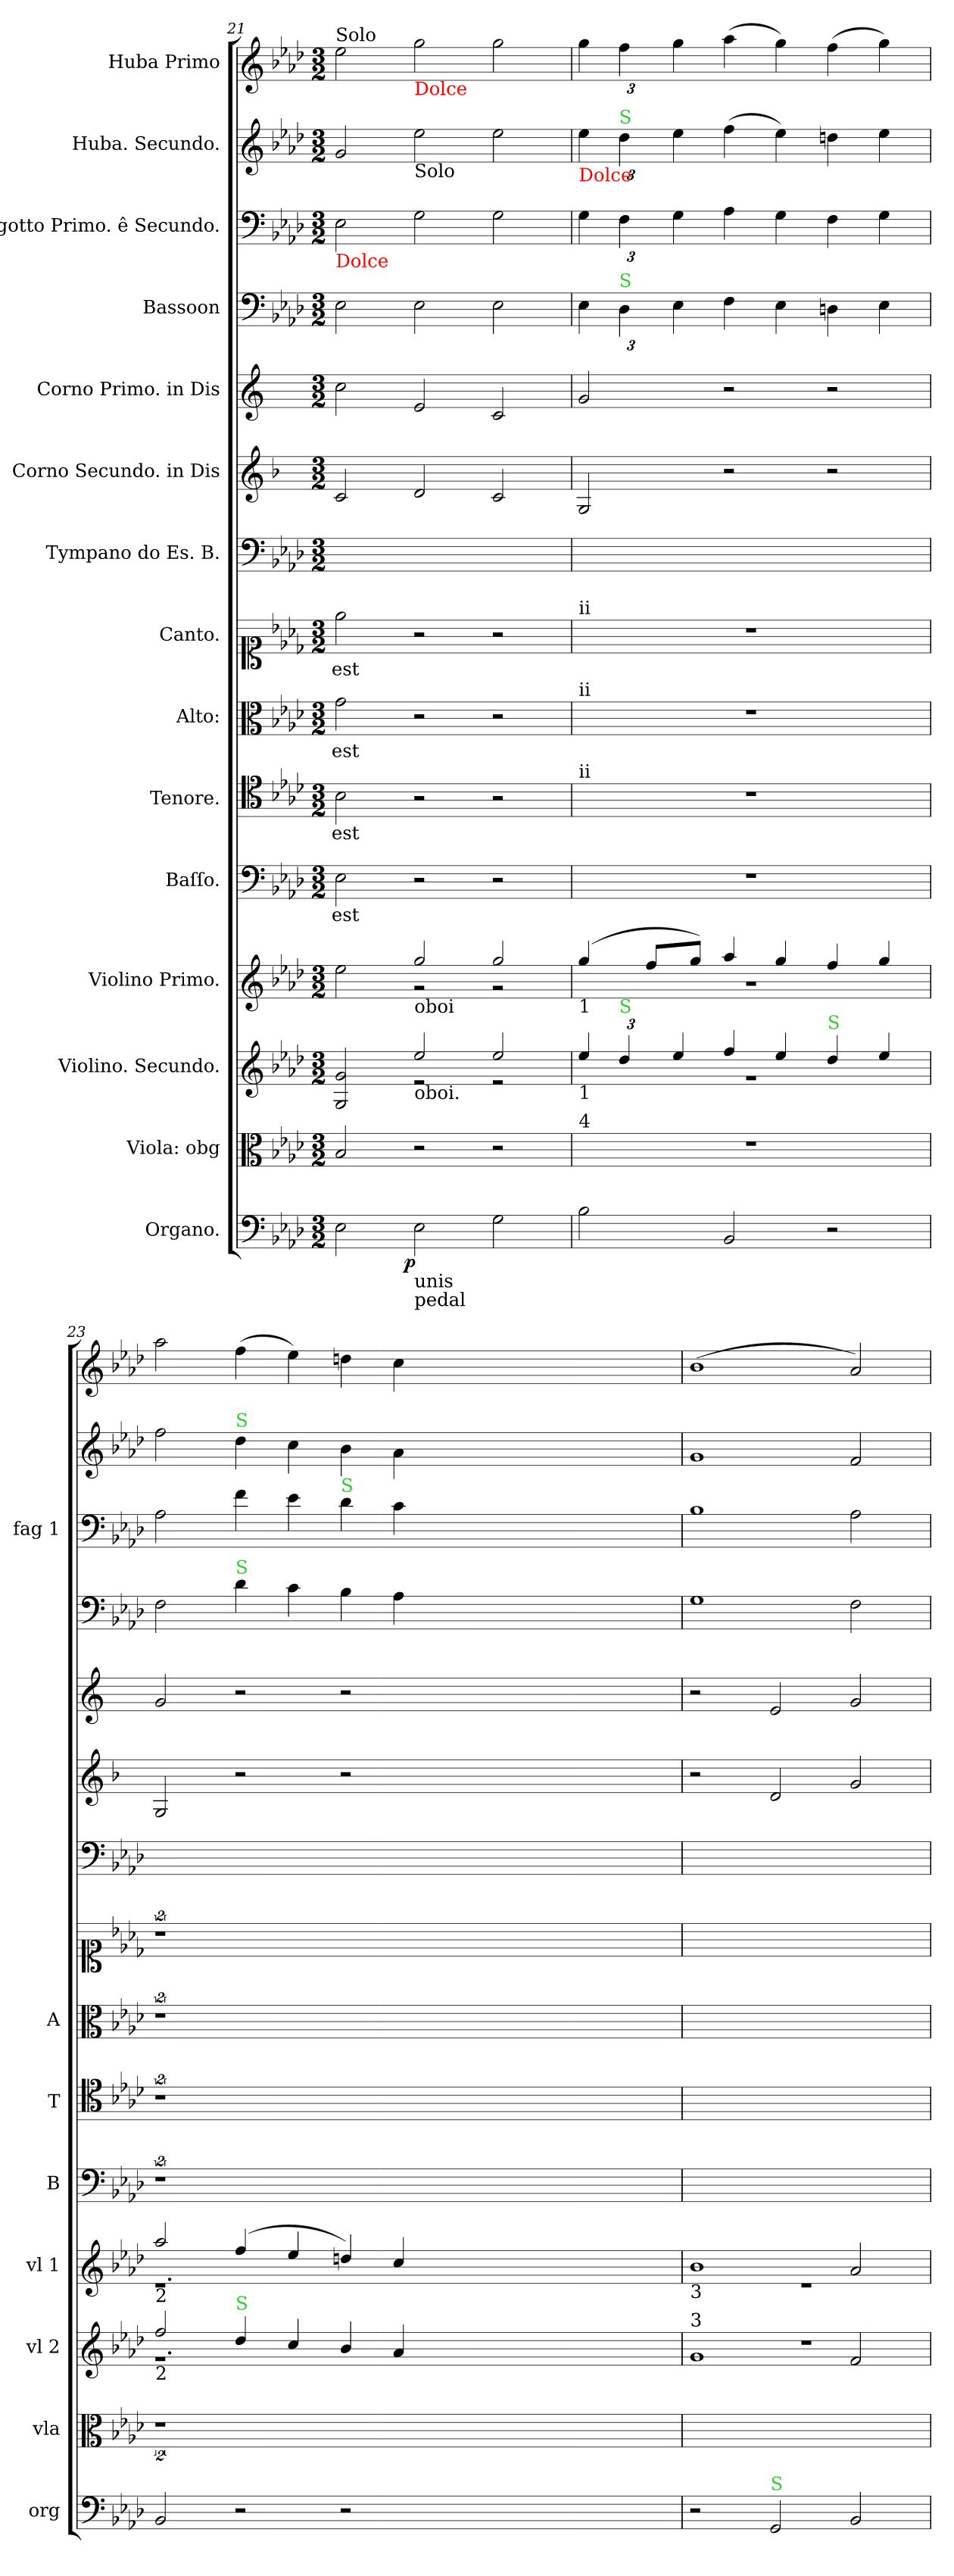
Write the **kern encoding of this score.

**kern	**dynam	**kern	**kern	**kern	**kern	**text	**kern	**text	**kern	**text	**kern	**text	**kern	**kern	**kern	**kern	**kern	**kern	**kern
*part15	*part15	*part14	*part13	*part12	*part11	*part11	*part10	*part10	*part9	*part9	*part8	*part8	*part7	*part6	*part5	*part4	*part3	*part2	*part1
*staff15	*staff15	*staff14	*staff13	*staff12	*staff11	*staff11	*staff10	*staff10	*staff9	*staff9	*staff8	*staff8	*staff7	*staff6	*staff5	*staff4	*staff3	*staff2	*staff1
*I"Organo.	*	*I"Viola: obg	*I"Violino. Secundo.	*I"Violino Primo.	*I"Baſſo.	*	*I"Tenore.	*	*I"Alto:	*	*I"Canto.	*	*I"Tympano do Es. B.	*I"Corno Secundo. in Dis	*I"Corno Primo. in Dis	*I"Bassoon	*I"Fagotto Primo. ê Secundo.	*I"Huba. Secundo.	*I"Huba Primo
*I'org	*	*I'vla	*I'vl 2	*I'vl 1	*I'B	*	*I'T	*	*I'A	*	*	*	*	*	*	*	*I'fag 1	*	*
*clefF4	*	*clefC3	*clefG2	*clefG2	*clefF4	*	*clefC4	*	*clefC3	*	*clefC1	*	*clefF4	*clefG2	*clefG2	*clefF4	*clefF4	*clefG2	*clefG2
*	*	*	*	*	*	*	*	*	*	*	*	*	*	*ITrd-2c-3	*ITrd-2c-3	*	*	*	*
*k[b-e-a-d-]	*	*k[b-e-a-d-]	*k[b-e-a-d-]	*k[b-e-a-d-]	*k[b-e-a-d-]	*	*k[b-e-a-d-]	*	*k[b-e-a-d-]	*	*k[b-e-a-d-]	*	*k[b-e-a-d-]	*k[b-e-a-d-]	*k[b-e-a-]	*k[b-e-a-d-]	*k[b-e-a-d-]	*k[b-e-a-d-]	*k[b-e-a-d-]
*A-:	*	*A-:	*A-:	*A-:	*A-:	*	*A-:	*	*A-:	*	*A-:	*	*A-:	*A-:	*	*A-:	*A-:	*A-:	*A-:
*M3/2	*	*M3/2	*M3/2	*M3/2	*M3/2	*	*M3/2	*	*M3/2	*	*M3/2	*	*M3/2	*M3/2	*M3/2	*M3/2	*M3/2	*M3/2	*M3/2
=21	=21	=21	=21	=21	=21	=21	=21	=21	=21	=21	=21	=21	=21	=21	=21	=21	=21	=21	=21
*	*	*	*^	*^	*	*	*	*	*	*	*	*	*	*	*	*	*	*	*
!	!	!	!	!	!	!	!	!	!	!	!	!	!	!	!	!	!	!	!	!	!LO:TX:a:t=Solo
!	!	!	!	!	!	!	!	!	!	!	!	!	!	!	!	!	!	!	!LO:TX:b:color=red:t=Dolce	!	!
2E-\	.	2B-/	2ryy	2G/ 2g/	2ryy	2ee-\	2E-\	est	2B-\	est	2g\	est	2ee-\	est	1.ryy	2e-/	2ee-\	2E-\	2E-\	2g/	2ee-\
!	!	!	!	!	!	!	!	!	!	!	!	!	!	!	!	!	!	!	!	!	!LO:TX:b:color=red:t=Dolce
!	!	!	!	!	!	!	!	!	!	!	!	!	!	!	!	!	!	!	!	!LO:TX:b:t=Solo	!
!	!	!	!	!	!LO:TX:b:t=oboi	!	!	!	!	!	!	!	!	!	!	!	!	!	!	!	!
!	!	!	!LO:TX:b:t=oboi.	!	!	!	!	!	!	!	!	!	!	!	!	!	!	!	!	!	!
!LO:TX:b:t=unis	!	!	!	!	!	!	!	!	!	!	!	!	!	!	!	!	!	!	!	!	!
!LO:TX:b:t=pedal	!	!	!	!	!	!	!	!	!	!	!	!	!	!	!	!	!	!	!	!	!
!	!LO:DY:b:rj	!	!	!	!	!	!	!	!	!	!	!	!	!	!	!	!	!	!	!	!
2E-\	p	2r	2ee-!/	2r	2gg!/	2r	2r	.	2r	.	2r	.	2r	.	.	2f/	2g/	2E-\	2G\	2ee-\	2gg\
2G\	.	2r	2ee-!/	2r	2gg!/	2r	2r	.	2r	.	2r	.	2r	.	.	2e-/	2e-/	2E-\	2G\	2ee-\	2gg\
=22	=22	=22	=22	=22	=22	=22	=22	=22	=22	=22	=22	=22	=22	=22	=22	=22	=22	=22	=22	=22	=22
*	*	*	*Xbrackettup	*	*	*	*	*	*	*	*	*	*	*	*	*	*	*Xbrackettup	*Xbrackettup	*Xbrackettup	*Xbrackettup
!	!	!	!	!	!	!	!	!	!	!	!	!	!	!	!	!	!	!	!	!LO:TX:b:color=red:t=Dolce	!
!	!	!	!	!	!	!	!	!	!	!	!	!	!LO:TX:a:t=ii	!	!	!	!	!	!	!	!
!	!	!	!	!	!	!	!	!	!	!	!LO:TX:a:t=ii	!	!	!	!	!	!	!	!	!	!
!	!	!	!	!	!	!	!	!	!LO:TX:a:t=ii	!	!	!	!	!	!	!	!	!	!	!	!
!	!	!	!	!	!LO:TX:b:t=1	!	!	!	!	!	!	!	!	!	!	!	!	!	!	!	!
!	!	!	!LO:TX:b:t=1	!	!	!	!	!	!	!	!	!	!	!	!	!	!	!	!	!	!
!	!	!LO:TX:a:t=4	!	!	!	!	!	!	!	!	!	!	!	!	!	!	!	!	!	!	!
2B-\	.	1.r	6ee-!/	1.r	(<4gg!/	1.r	1.r	.	1.r	.	1.r	.	1.r	.	1.ryy	2B-/	2b-/	6E-\	6G\	6ee-\	6gg\
!	!	!	!	!	!	!	!	!	!	!	!	!	!	!	!	!	!	!	!	!LO:TX:a:color=limegreen:t=S	!
!	!	!	!	!	!	!	!	!	!	!	!	!	!	!	!	!	!	!LO:TX:a:color=limegreen:t=S	!	!	!
!	!	!	!LO:TX:a:color=limegreen:t=S	!	!	!	!	!	!	!	!	!	!	!	!	!	!	!	!	!	!
.	.	.	6dd-!/	.	.	.	.	.	.	.	.	.	.	.	.	.	.	6D-\	6F\	6dd-\	6ff\
.	.	.	.	.	8ff!/L	.	.	.	.	.	.	.	.	.	.	.	.	.	.	.	.
.	.	.	6ee-!/	.	.	.	.	.	.	.	.	.	.	.	.	.	.	6E-\	6G\	6ee-\	6gg\
.	.	.	.	.	8gg!/J)	.	.	.	.	.	.	.	.	.	.	.	.	.	.	.	.
2BB-/	.	.	4ff!/	.	4aa-!/	.	.	.	.	.	.	.	.	.	.	2r	2r	4F\	4A-\	(4ff\	(4aa-\
.	.	.	4ee-!/	.	4gg!/	.	.	.	.	.	.	.	.	.	.	.	.	4E-\	4G\	4ee-\)	4gg\)
!	!	!	!LO:TX:a:color=limegreen:t=S	!	!	!	!	!	!	!	!	!	!	!	!	!	!	!	!	!	!
2r	.	.	4dd-!/	.	4ff!/	.	.	.	.	.	.	.	.	.	.	2r	2r	4Dn\	4F\	4ddn\	(4ff\
.	.	.	4ee-!/	.	4gg!/	.	.	.	.	.	.	.	.	.	.	.	.	4E-\	4G\	4ee-\	4gg\)
=23	=23	=23	=23	=23	=23	=23	=23	=23	=23	=23	=23	=23	=23	=23	=23	=23	=23	=23	=23	=23	=23
!	!	!	!	!	!LO:TX:b:t=2	!	!	!	!	!	!	!	!	!	!	!	!	!	!	!	!
!	!	!	!LO:TX:b:t=2	!	!	!	!	!	!	!	!	!	!	!	!	!	!	!	!	!	!
2BB-/	.	2%9r	2ff!/	1.rg	2aa-!/	1.r	2%9r	.	2%9r	.	2%9r	.	2%9r	.	1.ryy	2B-/	2b-/	2F\	2A-\	2ff\	2aa-\
!	!	!	!	!	!	!	!	!	!	!	!	!	!	!	!	!	!	!	!	!LO:TX:a:color=limegreen:t=S	!
!	!	!	!	!	!	!	!	!	!	!	!	!	!	!	!	!	!	!LO:TX:a:color=limegreen:t=S	!	!	!
!	!	!	!LO:TX:a:color=limegreen:t=S	!	!	!	!	!	!	!	!	!	!	!	!	!	!	!	!	!	!
2r	.	.	4dd-!/	.	(<4ff!/	.	.	.	.	.	.	.	.	.	.	2r	2r	4d-\	4f\	4dd-\	(4ff\
.	.	.	4cc!/	.	4ee-!/	.	.	.	.	.	.	.	.	.	.	.	.	4c\	4e-\	4cc\	4ee-\)
!	!	!	!	!	!	!	!	!	!	!	!	!	!	!	!	!	!	!	!LO:TX:a:color=limegreen:t=S	!	!
2r	.	.	4b-!/	.	4ddn!/)	.	.	.	.	.	.	.	.	.	.	2r	2r	4B-\	4d-\	4b-\	4ddn\
.	.	.	4a-!/	.	4cc!/	.	.	.	.	.	.	.	.	.	.	.	.	4A-\	4c\	4a-\	4cc\
0.ryy	.	.	0.ryy	0.ryy	0.ryy	0.ryy	.	.	.	.	.	.	.	.	0.ryy	0.ryy	0.ryy	0.ryy	0.ryy	0.ryy	0.ryy
=24	=24	=24	=24	=24	=24	=24	=24	=24	=24	=24	=24	=24	=24	=24	=24	=24	=24	=24	=24	=24	=24
!	!	!	!	!	!LO:TX:b:t=3	!	!	!	!	!	!	!	!	!	!	!	!	!	!	!	!
!	!	!	!LO:TX:a:t=3	!	!	!	!	!	!	!	!	!	!	!	!	!	!	!	!	!	!
2r	.	1.ryy	1g!	1.rdd	1b-!	1.r	1.ryy	.	1.ryy	.	1.ryy	.	1.ryy	.	1.ryy	2r	2r	1G	1B-	1g	(<1b-
!LO:TX:a:color=limegreen:t=S	!	!	!	!	!	!	!	!	!	!	!	!	!	!	!	!	!	!	!	!	!
2GG/	.	.	.	.	.	.	.	.	.	.	.	.	.	.	.	2f/	2g/	.	.	.	.
2BB-/	.	.	2f!/	.	2a-!/	.	.	.	.	.	.	.	.	.	.	2b-/	2b-/	2F\	2A-\	2f/	2a-/)
*	*	*	*v	*v	*	*	*	*	*	*	*	*	*	*	*	*	*	*	*	*	*
*	*	*	*	*v	*v	*	*	*	*	*	*	*	*	*	*	*	*	*	*	*
=	=	=	=	=	=	=	=	=	=	=	=	=	=	=	=	=	=	=	=
*-	*-	*-	*-	*-	*-	*-	*-	*-	*-	*-	*-	*-	*-	*-	*-	*-	*-	*-	*-
